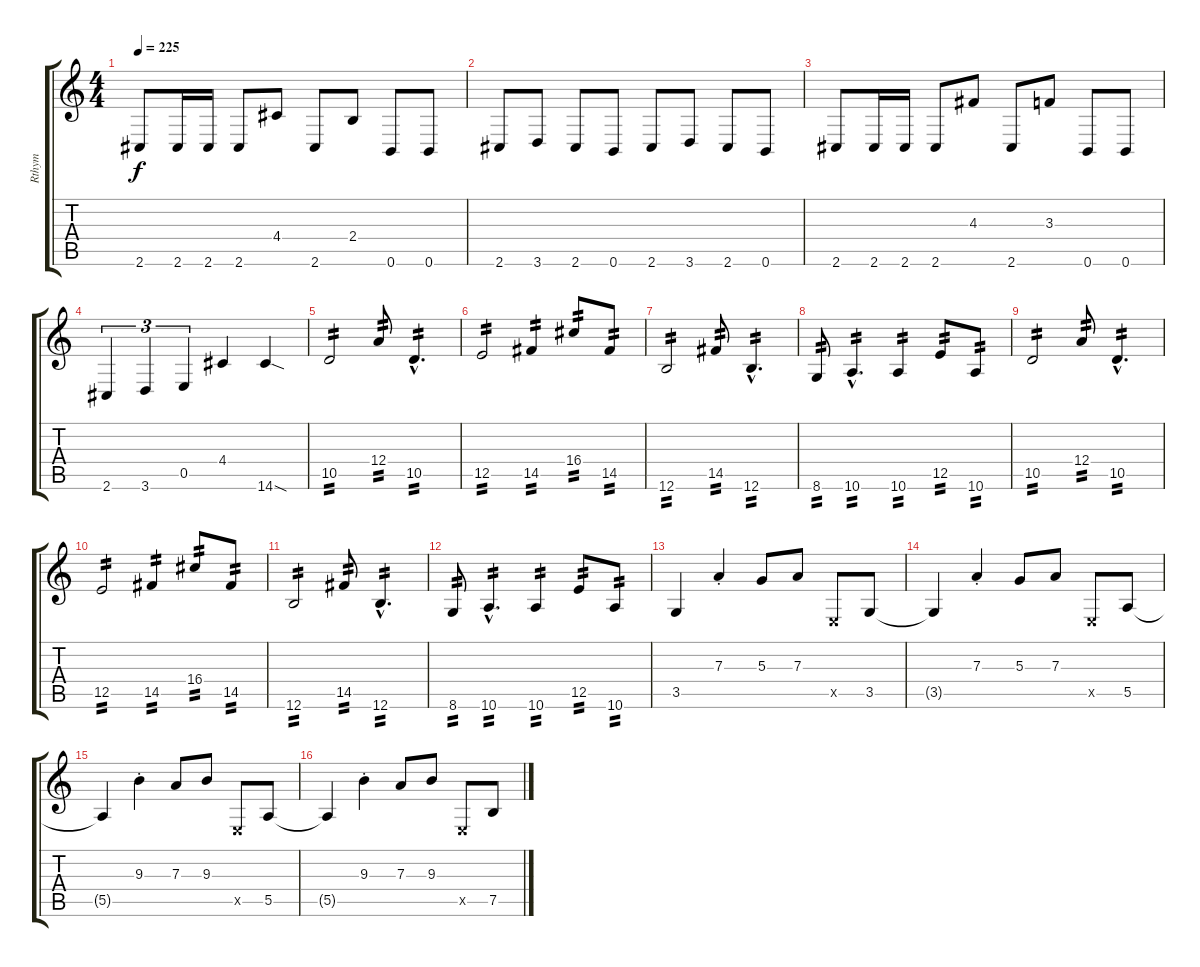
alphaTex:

\track ("Rthym" "Rthym") {instrument distortionguitar}
\staff {score tabs}
\tuning (B3 Gb3 D3 A2 E2 B1) {hide}
\ts (4 4)
\tempo 225
\clef g2
\ks c
2.6.8{dy f} 2.6.16 2.6.16 2.6.8 4.4.8 2.6.8 2.4.8 0.6.8 0.6.8 |
2.6.8 3.6.8 2.6.8 0.6.8 2.6.8 3.6.8 2.6.8 0.6.8 |
2.6.8 2.6.16 2.6.16 2.6.8 4.3.8 2.6.8 3.3.8 0.6.8 0.6.8 |
2.6.4{tu (3 2)} 3.6.4{tu (3 2)} 0.5.4{tu (3 2)} 4.4.4 14.6{sod}.4 |
10.5.2{tp 2} 12.4.8{tp 2} 10.5{hac}.4{d tp 2} |
12.5.2{tp 2} 14.5.4{tp 2} 16.4.8{tp 2} 14.5.8{tp 2} |
12.6.2{tp 2} 14.5.8{tp 2} 12.6{hac}.4{d tp 2} |
8.6.8{tp 2} 10.6{hac}.4{d tp 2} 10.6.4{tp 2} 12.5.8{tp 2} 10.6.8{tp 2} |
10.5.2{tp 2} 12.4.8{tp 2} 10.5{hac}.4{d tp 2} |
12.5.2{tp 2} 14.5.4{tp 2} 16.4.8{tp 2} 14.5.8{tp 2} |
12.6.2{tp 2} 14.5.8{tp 2} 12.6{hac}.4{d tp 2} |
8.6.8{tp 2} 10.6{hac}.4{d tp 2} 10.6.4{tp 2} 12.5.8{tp 2} 10.6.8{tp 2} |
3.5.4 7.3{st}.4 5.3.8 7.3.8 0.5{x}.8 3.5.8 |
3.5{t}.4 7.3{st}.4 5.3.8 7.3.8 0.5{x}.8 5.5.8 |
5.5{t}.4 9.3{st}.4 7.3.8 9.3.8 0.5{x}.8 5.5.8 |
5.5{t}.4 9.3{st}.4 7.3.8 9.3.8 0.5{x}.8 7.5.8
